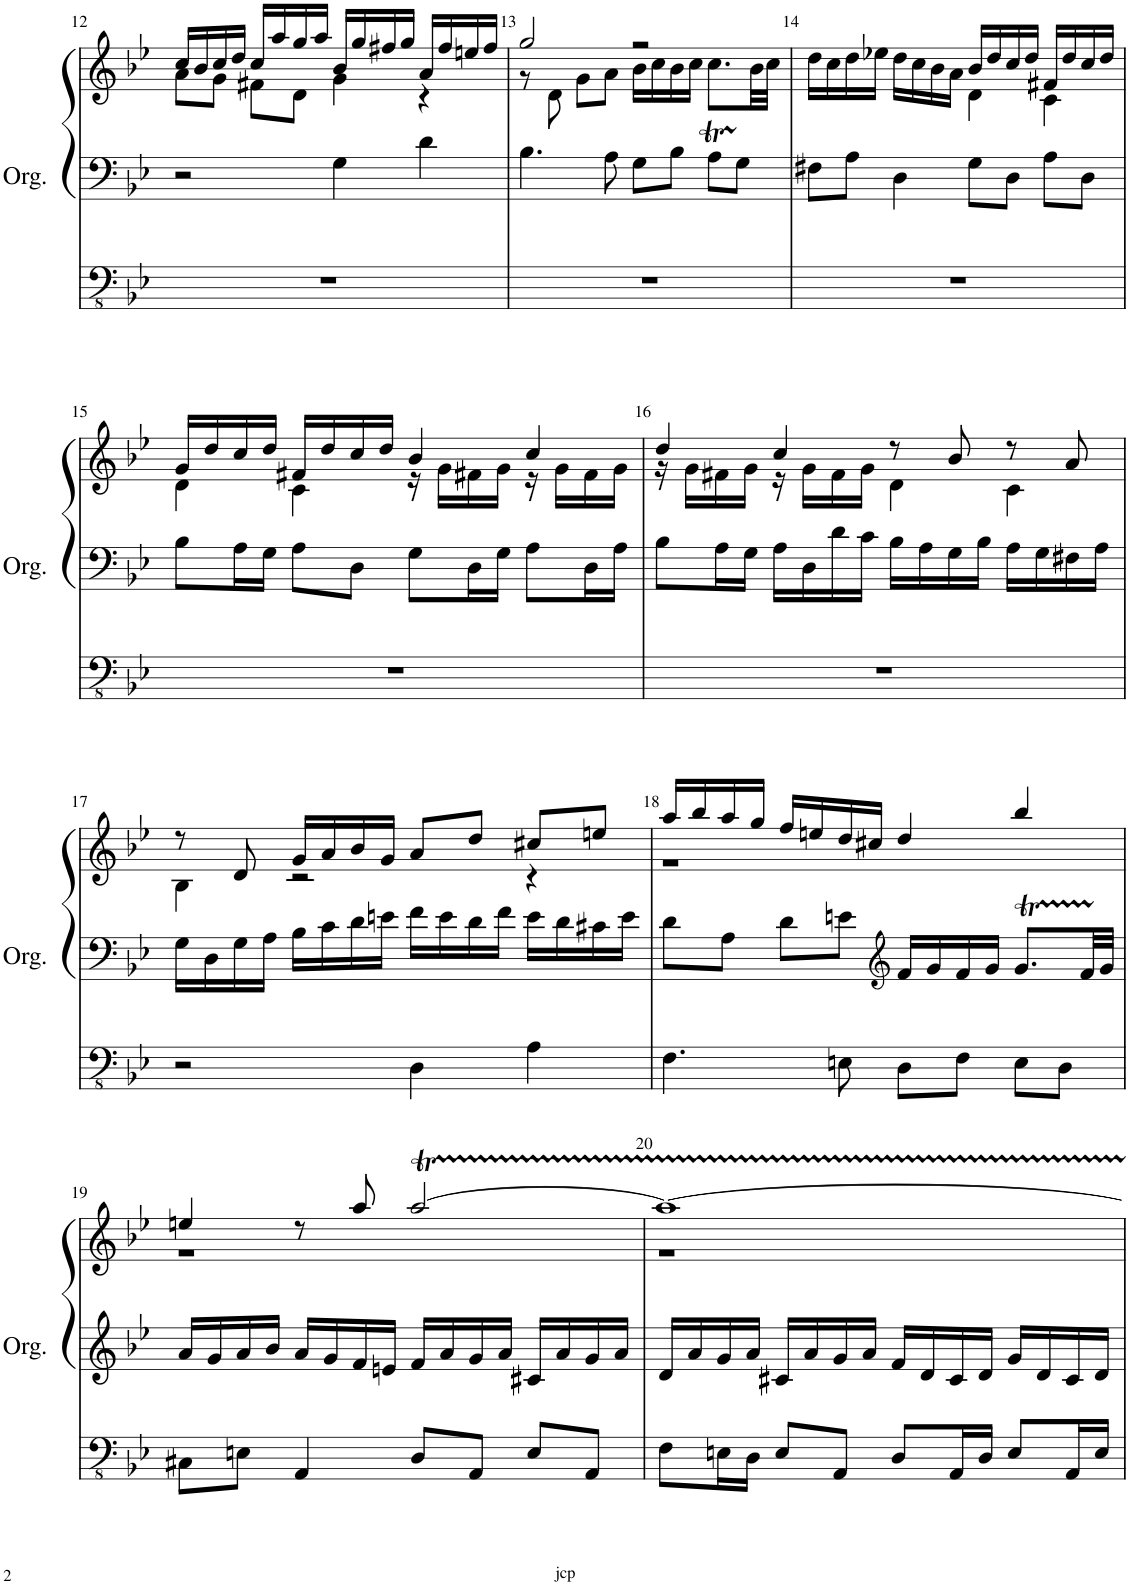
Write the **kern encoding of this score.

**kern	**kern	**kern
*part1	*part1	*part1
*staff3	*staff2	*staff1
*I"Orgue à tuyaux	*	*
*I'Org.	*	*
!!LO:PB:g=z
*clefFv4	*clefF4	*clefG2
*k[b-e-]	*k[b-e-]	*k[b-e-]
*M4/4	*M4/4	*M4/4
=12	=12	=12
*	*	*^
1r	2r	16cc/LL	8a\L
.	.	16b-/	.
.	.	16cc/	8g\J
.	.	16dd/JJ	.
.	.	16cc/LL	8f#X\L
.	.	16aa/	.
.	.	16gg/	8d\J
.	.	16aa/JJ	.
.	4G\	16b-/LL	4g\
.	.	16gg/	.
.	.	16ff#X/	.
.	.	16gg/JJ	.
.	4d\	16a/LL	4r
.	.	16ff#/	.
.	.	16een/	.
.	.	16ff#/JJ	.
=13	=13	=13	=13
1r	4.B-\	2gg/	8r
.	.	.	8d\
.	.	.	8g\L
.	8A\	.	8a\J
.	8G\L	2r	16b-\LL
.	.	.	16cc\
.	8B-\J	.	16b-\
.	.	.	16cc\JJ
.	8At\L	.	8.cc\L
.	8G\J	.	.
.	.	.	32b-\LL
.	.	.	32cc\JJJ
=14	=14	=14	=14
1r	8F#X\L	16dd\LL	2ryy
.	.	16cc\	.
.	8A\J	16dd\	.
.	.	16ee-X\JJ	.
.	4D\	16dd\LL	.
.	.	16cc\	.
.	.	16b-\	.
.	.	16a\JJ	.
.	8G\L	16b-/LL	4d\
.	.	16dd/	.
.	8D\J	16cc/	.
.	.	16dd/JJ	.
.	8A\L	16f#X/LL	4c\
.	.	16dd/	.
.	8D\J	16cc/	.
.	.	16dd/JJ	.
!!LO:LB:g=z	!!
=15	=15	=15	=15
1r	8B-\L	16g/LL	4d\
.	.	16dd/	.
.	16A\L	16cc/	.
.	16G\JJ	16dd/JJ	.
.	8A\L	16f#X/LL	4c\
.	.	16dd/	.
.	8D\J	16cc/	.
.	.	16dd/JJ	.
.	8G\L	4b-/	16r
.	.	.	16g\LL
.	16D\L	.	16f#X\
.	16G\JJ	.	16g\JJ
.	8A\L	4cc/	16r
.	.	.	16g\LL
.	16D\L	.	16f#\
.	16A\JJ	.	16g\JJ
=16	=16	=16	=16
1r	8B-\L	4dd/	16r
.	.	.	16g\LL
.	16A\L	.	16f#X\
.	16G\JJ	.	16g\JJ
.	16A\LL	4cc/	16r
.	16D\	.	16g\LL
.	16d\	.	16f#\
.	16c\JJ	.	16g\JJ
.	16B-\LL	8r	4d\
.	16A\	.	.
.	16G\	8b-/	.
.	16B-\JJ	.	.
.	16A\LL	8r	4c\
.	16G\	.	.
.	16F#X\	8a/	.
.	16A\JJ	.	.
!!LO:LB:g=z	!!
=17	=17	=17	=17
2r	16G\LL	8r	4B-\
.	16D\	.	.
.	16G\	8d/	.
.	16A\JJ	.	.
.	16B-\LL	16g/LL	2r
.	16c\	16a/	.
.	16d\	16b-/	.
.	16en\JJ	16g/JJ	.
4DD\	16f\LL	8a/L	.
.	16e\	.	.
.	16d\	8dd/J	.
.	16f\JJ	.	.
4AA\	16e\LL	8cc#X/L	4r
.	16d\	.	.
.	16c#X\	8een/J	.
.	16e\JJ	.	.
=18	=18	=18	=18
4.FF\	8d\L	16aa/LL	1r
.	.	16bb-/	.
.	8A\J	16aa/	.
.	.	16gg/JJ	.
.	8d\L	16ff/LL	.
.	.	16een/	.
8EEn\	8en\J	16dd/	.
.	.	16cc#X/JJ	.
*	*clefG2	*	*
8DD\L	16f/LL	4dd/	.
.	16g/	.	.
8FF\J	16f/	.	.
.	16g/JJ	.	.
8EE\L	8.gT/L	4bb-/	.
8DD\J	.	.	.
.	32f/LL	.	.
.	32g/JJJ	.	.
!!LO:LB:g=z	!!
=19	=19	=19	=19
8CC#X\L	16a/LL	4een/	1r
.	16g/	.	.
8EEn\J	16a/	.	.
.	16b-/JJ	.	.
4AAA/	16a/LL	8r	.
.	16g/	.	.
.	16f/	8aa/	.
.	16en/JJ	.	.
8DD/L	16f/LL	[2aat/	.
.	16a/	.	.
8AAA/J	16g/	.	.
.	16a/JJ	.	.
8EE/L	16c#X/LL	.	.
.	16a/	.	.
8AAA/J	16g/	.	.
.	16a/JJ	.	.
=20	=20	=20	=20
8FF\L	16d/LL	1aa_	1r
.	16a/	.	.
16EEn\L	16g/	.	.
16DD\JJ	16a/JJ	.	.
8EE/L	16c#X/LL	.	.
.	16a/	.	.
8AAA/J	16g/	.	.
.	16a/JJ	.	.
8DD/L	16f/LL	.	.
.	16d/	.	.
16AAA/L	16c#/	.	.
16DD/JJ	16d/JJ	.	.
8EE/L	16g/LL	.	.
.	16d/	.	.
16AAA/L	16c#/	.	.
16EE/JJ	16d/JJ	.	.
*	*	*v	*v
=	=	=
*-	*-	*-
